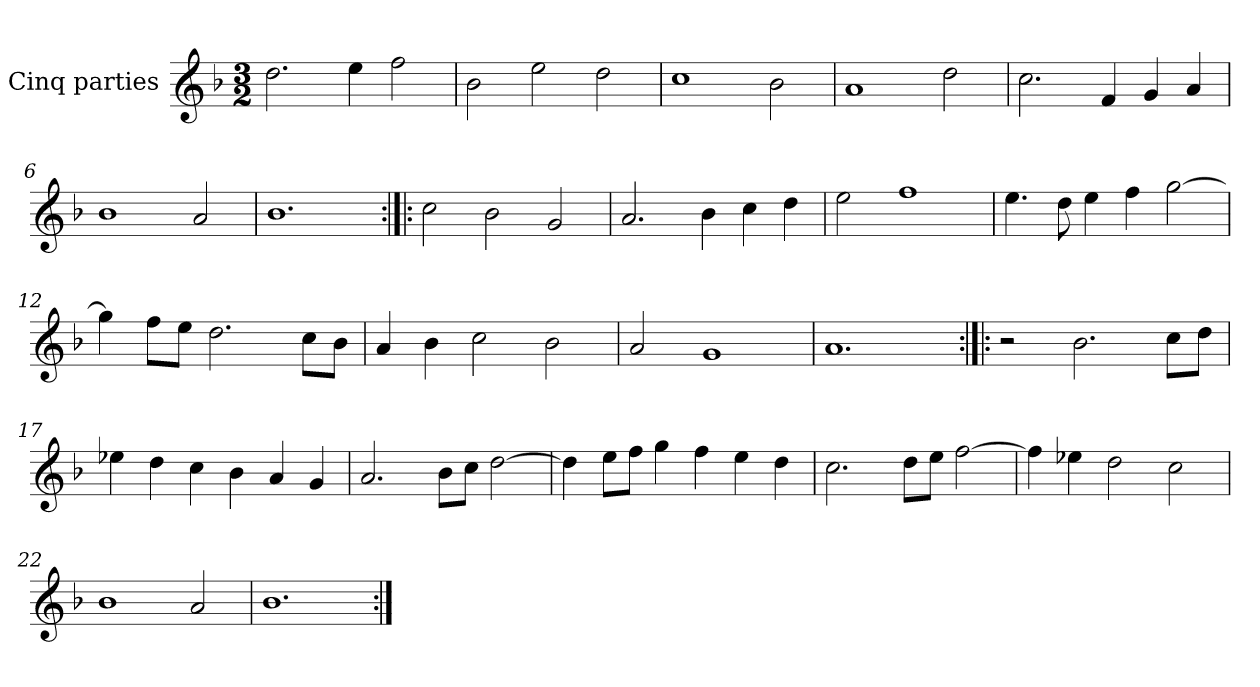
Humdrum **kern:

**kern
*part1
*staff1
*I"Cinq parties
*clefG2
*k[b-]
*M3/2
*MM180
=1
2.dd\
4ee\
2ff\
=2
2b-\
2ee\
2dd\
=3
1cc
2b-\
=4
1a
2dd\
=5
2.cc\
4f/
4g/
4a/
=6
1b-
2a/
=7
1.b-
=8:|!|:
2cc\
2b-\
2g/
=9
2.a/
4b-\
4cc\
4dd\
=10
2ee\
1ff
=11
4.ee\
8dd\
4ee\
4ff\
[2gg\
=12
4gg\]
8ff\L
8ee\J
2.dd\
8cc\L
8b-\J
=13
4a/
4b-\
2cc\
2b-\
=14
2a/
1g
=15
1.a
=16:|!|:
2r
2.b-\
8cc\L
8dd\J
=17
4ee-X\
4dd\
4cc\
4b-\
4a/
4g/
=18
2.a/
8b-\L
8cc\J
[2dd\
=19
4dd\]
8ee\L
8ff\J
4gg\
4ff\
4ee\
4dd\
=20
2.cc\
8dd\L
8ee\J
[2ff\
=21
4ff\]
4ee-X\
2dd\
2cc\
=22
1b-
2a/
=23
1.b-
=:|!
*-
